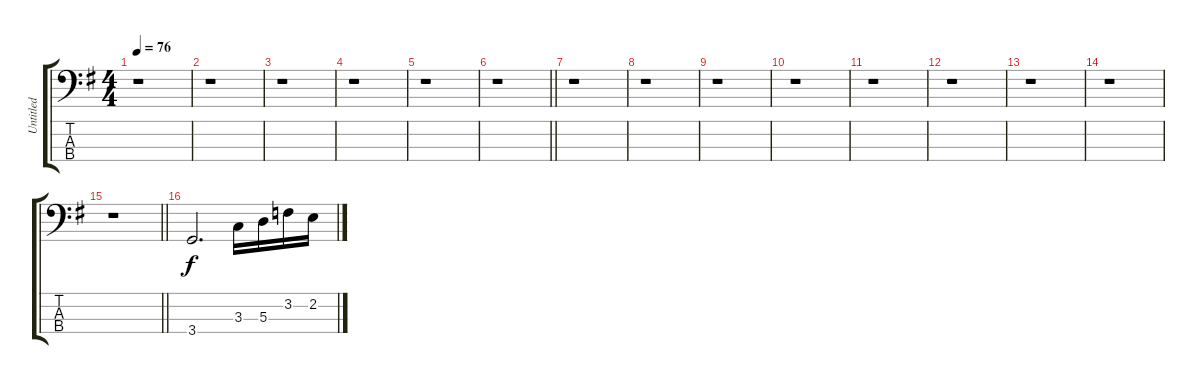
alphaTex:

\track ("Untitled" "Untitled") {instrument electricbasspick}
\staff {score tabs}
\tuning (G2 D2 A1 E1) {hide}
\ts (4 4)
\tempo 76
\clef f4
\ks g
r.1{dy f instrument electricbasspick} |
r.1 |
r.1 |
r.1 |
r.1 |
\barLineRight lightlight
r.1 |
r.1 |
r.1 |
r.1 |
r.1 |
r.1 |
r.1 |
r.1 |
r.1 |
\barLineRight lightlight
r.1 |
3.4.2{d} 3.3.16 5.3.16 3.2.16 2.2.16
